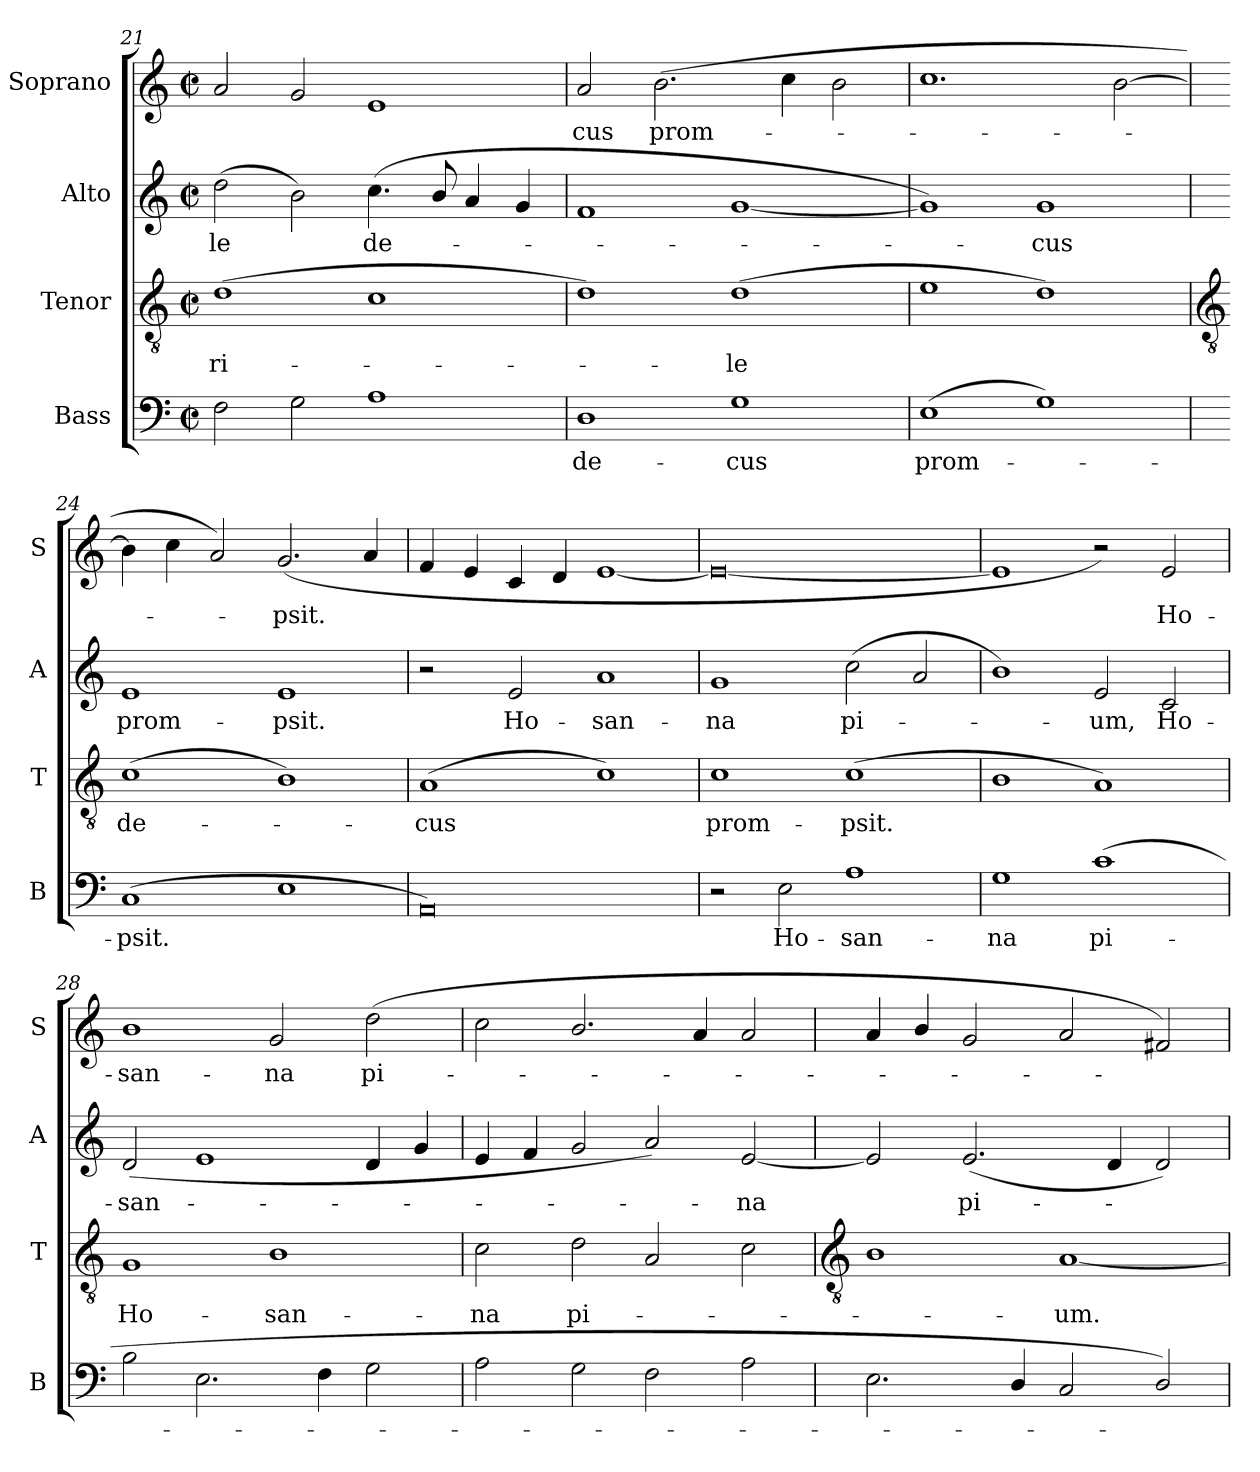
**kern	**text	**kern	**text	**kern	**text	**kern	**text
*part4	*part4	*part3	*part3	*part2	*part2	*part1	*part1
*staff4	*staff4	*staff3	*staff3	*staff2	*staff2	*staff1	*staff1
*I"Bass	*	*I"Tenor	*	*I"Alto	*	*I"Soprano	*
*I'B	*	*I'T	*	*I'A	*	*I'S	*
*clefF4	*	*clefGv2	*	*clefG2	*	*clefG2	*
*k[]	*	*k[]	*	*k[]	*	*k[]	*
*C:	*	*C:	*	*C:	*	*C:	*
*M4/2	*	*M4/2	*	*M4/2	*	*M4/2	*
*met(c|)	*	*met(c|)	*	*met(c|)	*	*met(c|)	*
=21	=21	=21	=21	=21	=21	=21	=21
!	!	!	!LO:LY:b	!	!LO:LY:b	!	!
2F	.	(>1d	-ri-	(>2dd	-le	2a	.
2G	.	.	.	2b)	.	2g	.
!	!	!	!	!	!LO:LY:b	!	!
1A	.	1c	.	(<4.cc	de-	1e	.
.	.	.	.	8b/	.	.	.
.	.	.	.	4a	.	.	.
.	.	.	.	4g	.	.	.
=22	=22	=22	=22	=22	=22	=22	=22
!	!LO:LY:b	!	!	!	!	!	!LO:LY:b
1D	de-	1d)	.	1f	.	2a	cus
!	!	!	!	!	!	!	!LO:LY:b
.	.	.	.	.	.	(>2.b	prom-
!	!LO:LY:b	!	!LO:LY:b	!	!	!	!
1G	-cus	(>1d	le	[1g	.	.	.
.	.	.	.	.	.	4cc	.
.	.	.	.	.	.	2b	.
=23	=23	=23	=23	=23	=23	=23	=23
!	!LO:LY:b	!	!	!	!	!	!
(>1E	prom-	1e	.	1g])	.	1.cc	.
!	!	!	!	!	!LO:LY:b	!	!
1G)	.	1d)	.	1g	cus	.	.
.	.	.	.	.	.	[2b	.
!!LO:LB:g=z
=24	=24	=24	=24	=24	=24	=24	=24
*	*	*clefGv2	*	*	*	*	*
!	!LO:LY:b	!	!LO:LY:b	!	!LO:LY:b	!	!
(<1C	psit.	(>1c	de-	1e	prom-	4b]	.
.	.	.	.	.	.	4cc	.
.	.	.	.	.	.	2a)	.
!	!	!	!	!	!LO:LY:b	!	!LO:LY:b
1E	.	1B)	.	1e	-psit.	(<2.g	psit.
.	.	.	.	.	.	4a	.
=25	=25	=25	=25	=25	=25	=25	=25
!	!	!	!LO:LY:b	!	!	!	!
0AA)	.	(<1A	cus	2r	.	4f	.
.	.	.	.	.	.	4e	.
!	!	!	!	!	!LO:LY:b	!	!
.	.	.	.	2e	Ho-	4c	.
.	.	.	.	.	.	4d	.
!	!	!	!	!	!LO:LY:b	!	!
.	.	1c)	.	1a	-san-	[1e	.
=26	=26	=26	=26	=26	=26	=26	=26
!	!	!	!LO:LY:b	!	!LO:LY:b	!	!
2r	.	1c	prom-	1g	-na	0e_	.
!	!LO:LY:b	!	!	!	!	!	!
2E	Ho-	.	.	.	.	.	.
!	!LO:LY:b	!	!LO:LY:b	!	!LO:LY:b	!	!
1A	-san-	(<1c	-psit.	(>2cc	pi-	.	.
.	.	.	.	2a	.	.	.
=27	=27	=27	=27	=27	=27	=27	=27
!	!LO:LY:b	!	!	!	!	!	!
1G	-na	1B	.	1b)	.	1e]	.
!	!LO:LY:b	!	!	!	!LO:LY:b	!	!
(<1c	pi-	1A)	.	2e	um,	2r)	.
!	!	!	!	!	!LO:LY:b	!	!LO:LY:b
.	.	.	.	2c	Ho-	2e	Ho-
=28	=28	=28	=28	=28	=28	=28	=28
!	!	!	!LO:LY:b	!	!LO:LY:b	!	!LO:LY:b
2B	.	1G	Ho-	(<2d	-san-	1b	-san-
2.E	.	.	.	1e	.	.	.
!	!	!	!LO:LY:b	!	!	!	!LO:LY:b
.	.	1B	-san-	.	.	2g	-na
4F	.	.	.	.	.	.	.
!	!	!	!	!	!	!	!LO:LY:b
2G	.	.	.	4d	.	(<2dd	pi-
.	.	.	.	4g	.	.	.
=29	=29	=29	=29	=29	=29	=29	=29
!	!	!	!LO:LY:b	!	!	!	!
2A	.	2c	-na	4e	.	2cc	.
.	.	.	.	4f	.	.	.
!	!	!	!LO:LY:b	!	!	!	!
2G	.	2d	pi-	2g	.	2.b/	.
2F	.	2A	.	2a)	.	.	.
.	.	.	.	.	.	4a	.
!	!	!	!	!	!LO:LY:b	!	!
2A	.	2c	.	[2e	na	2a	.
!!LO:LB:g=z
=30	=30	=30	=30	=30	=30	=30	=30
*	*	*clefGv2	*	*	*	*	*
2.E	.	1B	.	2e]	.	4a	.
.	.	.	.	.	.	4b/	.
!	!	!	!	!	!LO:LY:b	!	!
.	.	.	.	(<2.e	pi-	2g	.
4D/	.	.	.	.	.	.	.
!	!	!	!LO:LY:b	!	!	!	!
2C	.	[1A	um.	.	.	2a	.
.	.	.	.	4d	.	.	.
2D/)	.	.	.	2d)	.	2f#X)	.
=	=	=	=	=	=	=	=
*-	*-	*-	*-	*-	*-	*-	*-
